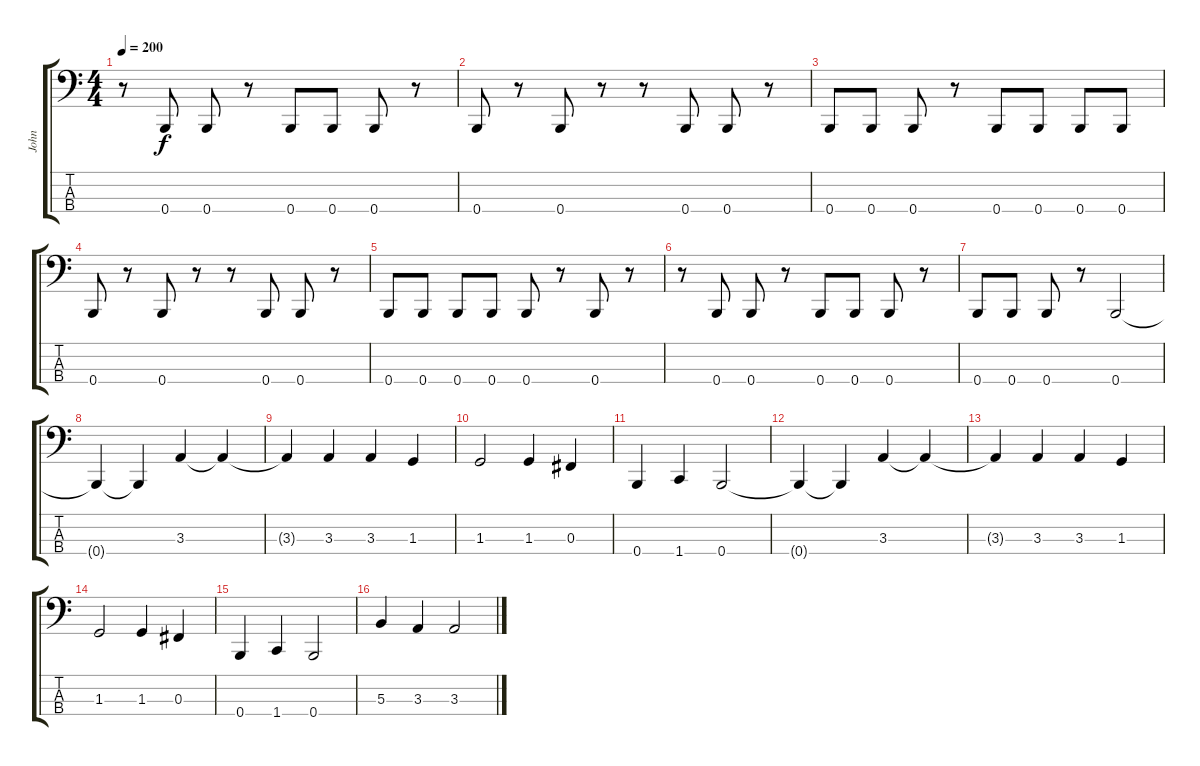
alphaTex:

\track ("John" "John") {instrument electricbassfinger}
\staff {score tabs}
\tuning (E2 B1 Gb1 B0) {hide}
\ts (4 4)
\tempo 200
\clef f4
\ks c
r.8{dy f} 0.4.8 0.4.8 r.8 0.4.8 0.4.8 0.4.8 r.8 |
0.4.8 r.8 0.4.8 r.8 r.8 0.4.8 0.4.8 r.8 |
0.4.8 0.4.8 0.4.8 r.8 0.4.8 0.4.8 0.4.8 0.4.8 |
0.4.8 r.8 0.4.8 r.8 r.8 0.4.8 0.4.8 r.8 |
0.4.8 0.4.8 0.4.8 0.4.8 0.4.8 r.8 0.4.8 r.8 |
r.8 0.4.8 0.4.8 r.8 0.4.8 0.4.8 0.4.8 r.8 |
0.4.8 0.4.8 0.4.8 r.8 0.4.2 |
0.4{t}.4 0.4{t}.4 3.3.4 3.3{t}.4 |
3.3{t}.4 3.3.4 3.3.4 1.3.4 |
1.3.2 1.3.4 0.3.4 |
0.4.4 1.4.4 0.4.2 |
0.4{t}.4 0.4{t}.4 3.3.4 3.3{t}.4 |
3.3{t}.4 3.3.4 3.3.4 1.3.4 |
1.3.2 1.3.4 0.3.4 |
0.4.4 1.4.4 0.4.2 |
5.3.4 3.3.4 3.3.2
